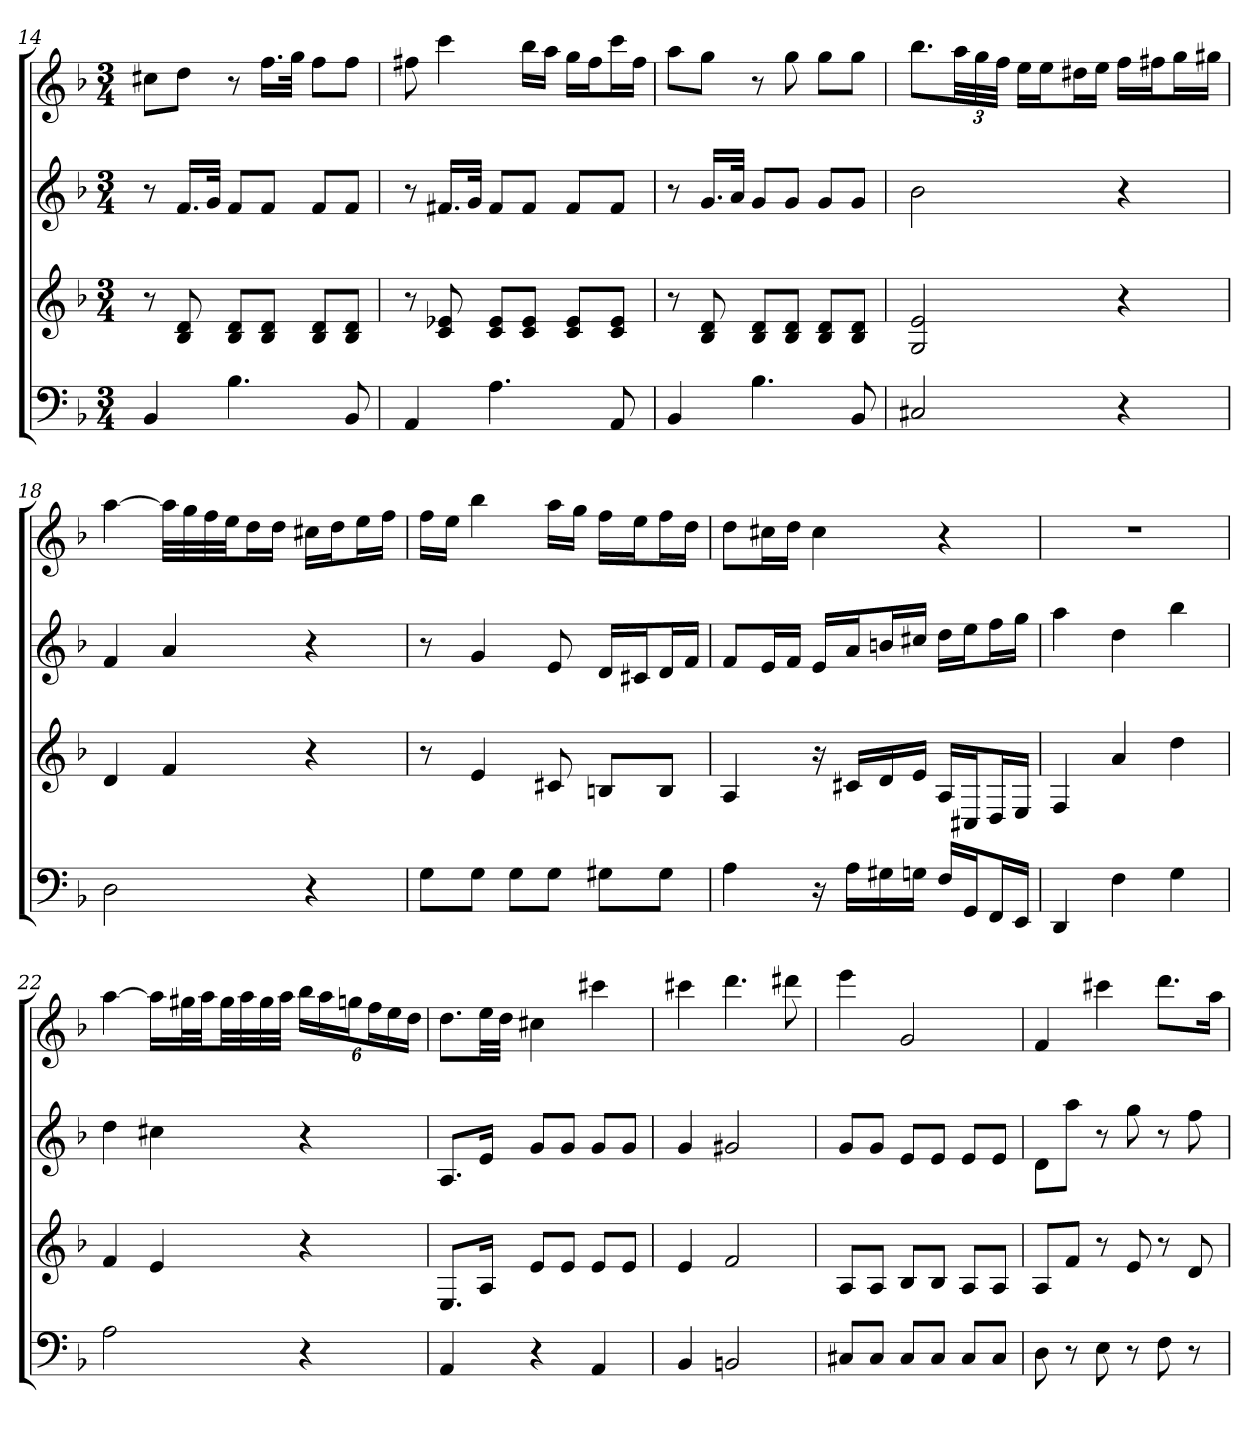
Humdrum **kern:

**kern	**kern	**kern	**kern
*part4	*part3	*part2	*part1
*staff4	*staff3	*staff2	*staff1
*k[b-]	*k[b-]	*k[b-]	*k[b-]
*d:	*d:	*d:	*d:
*M3/4	*M3/4	*M3/4	*M3/4
=14	=14	=14	=14
4BB-	8r	8r	8cc#XL
.	8B- 8d	16.fLL	8ddJ
.	.	32gJJk	.
4.B-	8B- 8dL	8fL	8r
.	8B- 8dJ	8fJ	16.ffLL
.	.	.	32ggJJk
.	8B- 8dL	8fL	8ffL
8BB-	8B- 8dJ	8fJ	8ffJ
=15	=15	=15	=15
4AA	8r	8r	8ff#X
.	8c 8e-X	16.f#XLL	4ccc
.	.	32gJJk	.
4.A	8c 8e-L	8f#L	.
.	8c 8e-J	8f#J	16bb-LL
.	.	.	16aaJJ
.	8c 8e-L	8f#L	16ggLL
.	.	.	16ff#J
8AA	8c 8e-J	8f#J	16cccL
.	.	.	16ff#JJ
=16	=16	=16	=16
4BB-	8r	8r	8aaL
.	8B- 8d	16.gLL	8ggJ
.	.	32aJJk	.
4.B-	8B- 8dL	8gL	8r
.	8B- 8dJ	8gJ	8gg
.	8B- 8dL	8gL	8ggL
8BB-	8B- 8dJ	8gJ	8ggJ
=17	=17	=17	=17
2C#X	2G 2e	2b-	8.bb-L
.	.	.	48aaLL
.	.	.	48gg
.	.	.	48ffJJJ
.	.	.	16eeLL
.	.	.	16eeJ
.	.	.	16dd#XL
.	.	.	16eeJJ
4r	4r	4r	16ffLL
.	.	.	16ff#XJ
.	.	.	16ggL
.	.	.	16gg#XJJ
=18	=18	=18	=18
2D	4d	4f	[4aa
.	4f	4a	32aaLLL]
.	.	.	32gg
.	.	.	32ff
.	.	.	32eeJJ
.	.	.	16ddL
.	.	.	16ddJJ
4r	4r	4r	16cc#XLL
.	.	.	16ddJ
.	.	.	16eeL
.	.	.	16ffJJ
=19	=19	=19	=19
8GL	8r	8r	16ffLL
.	.	.	16eeJJ
8GJ	4e	4g	4bb-
8GL	.	.	.
8GJ	8c#X	8e	16aaLL
.	.	.	16ggJJ
8G#XL	8BnL	16dLL	16ffLL
.	.	16c#XJ	16eeJ
8G#J	8BJ	16dL	16ffL
.	.	16fJJ	16ddJJ
=20	=20	=20	=20
4A	4A	8fL	8ddL
.	.	16eL	16cc#XL
.	.	16fJJ	16ddJJ
16r	16r	16eLL	4cc#
16ALL	16c#XLL	16aJ	.
16G#X	16d	16bnL	.
16GnJJ	16eJJ	16cc#XJJ	.
16FLL	16ALL	16ddLL	4r
16GGJ	16C#XJ	16eeJ	.
16FFL	16DL	16ffL	.
16EEJJ	16EJJ	16ggJJ	.
=21	=21	=21	=21
4DD	4F	4aa	2.r
4F	4a	4dd	.
4G	4dd	4bb-	.
=22	=22	=22	=22
2A	4f	4dd	[4aa
.	4e	4cc#X	16aaLL]
.	.	.	32gg#XL
.	.	.	32aaJJ
.	.	.	32gg#LL
.	.	.	32aa
.	.	.	32gg#
.	.	.	32aaJJJ
4r	4r	4r	24bb-LL
.	.	.	24aa
.	.	.	24ggnJ
.	.	.	24ffL
.	.	.	24ee
.	.	.	24ddJJ
=23	=23	=23	=23
4AA	8.EL	8.AL	8.ddL
.	16AJk	16eJk	32eeLL
.	.	.	32ddJJJ
4r	8eL	8gL	4cc#X
.	8eJ	8gJ	.
4AA	8eL	8gL	4ccc#X
.	8eJ	8gJ	.
=24	=24	=24	=24
4BB-	4e	4g	4ccc#X
2BBn	2f	2g#X	4.ddd
.	.	.	8ddd#X
=25	=25	=25	=25
8C#XL	8AL	8gL	4eee
8C#J	8AJ	8gJ	.
8C#L	8B-L	8eL	2g
8C#J	8B-J	8eJ	.
8C#L	8AL	8eL	.
8C#J	8AJ	8eJ	.
=26	=26	=26	=26
8D	8AL	8dL	4f
8r	8fJ	8aaJ	.
8E	8r	8r	4ccc#X
8r	8e	8gg	.
8F	8r	8r	8.dddL
8r	8d	8ff	.
.	.	.	16aaJk
=	=	=	=
*-	*-	*-	*-
